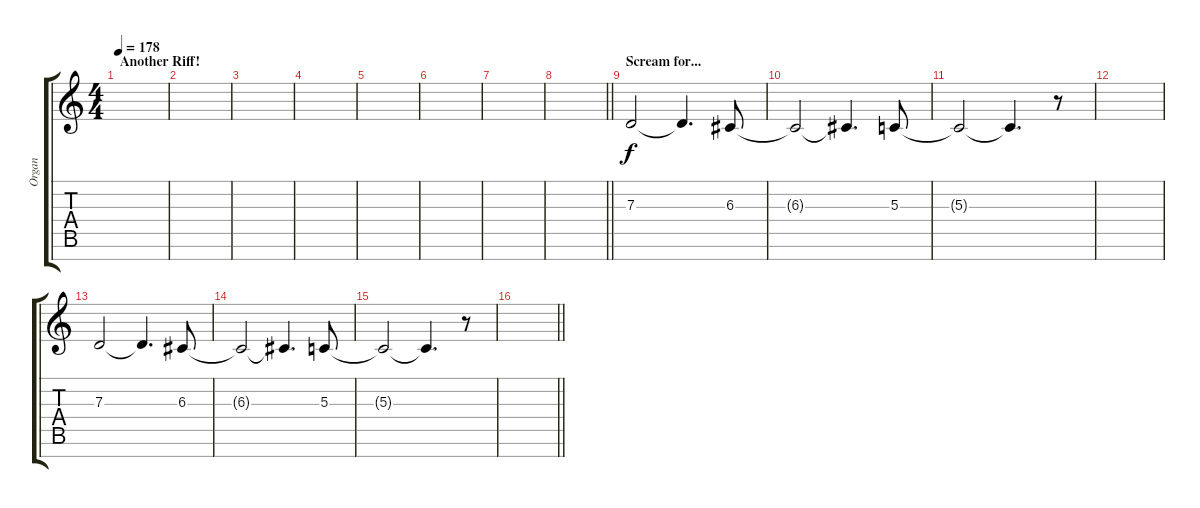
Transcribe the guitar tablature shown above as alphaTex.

\track ("Organ" "Organ") {instrument drawbarorgan}
\staff {score tabs}
\tuning (E4 B3 G3 D3 A2 E2 B1) {hide}
\ts (4 4)
\section ("" "Another Riff!")
\tempo 178
\clef g2
\ks c
|
|
|
|
|
|
|
\barLineRight lightlight
|
\section ("" "Scream for...")
7.3.2 7.3{t}.4{d} 6.3.8 |
6.3{t}.2 6.3{t}.4{d} 5.3.8 |
5.3{t}.2 5.3{t}.4{d} r.8 |
|
7.3.2 7.3{t}.4{d} 6.3.8 |
6.3{t}.2 6.3{t}.4{d} 5.3.8 |
5.3{t}.2 5.3{t}.4{d} r.8 |
\barLineRight lightlight
